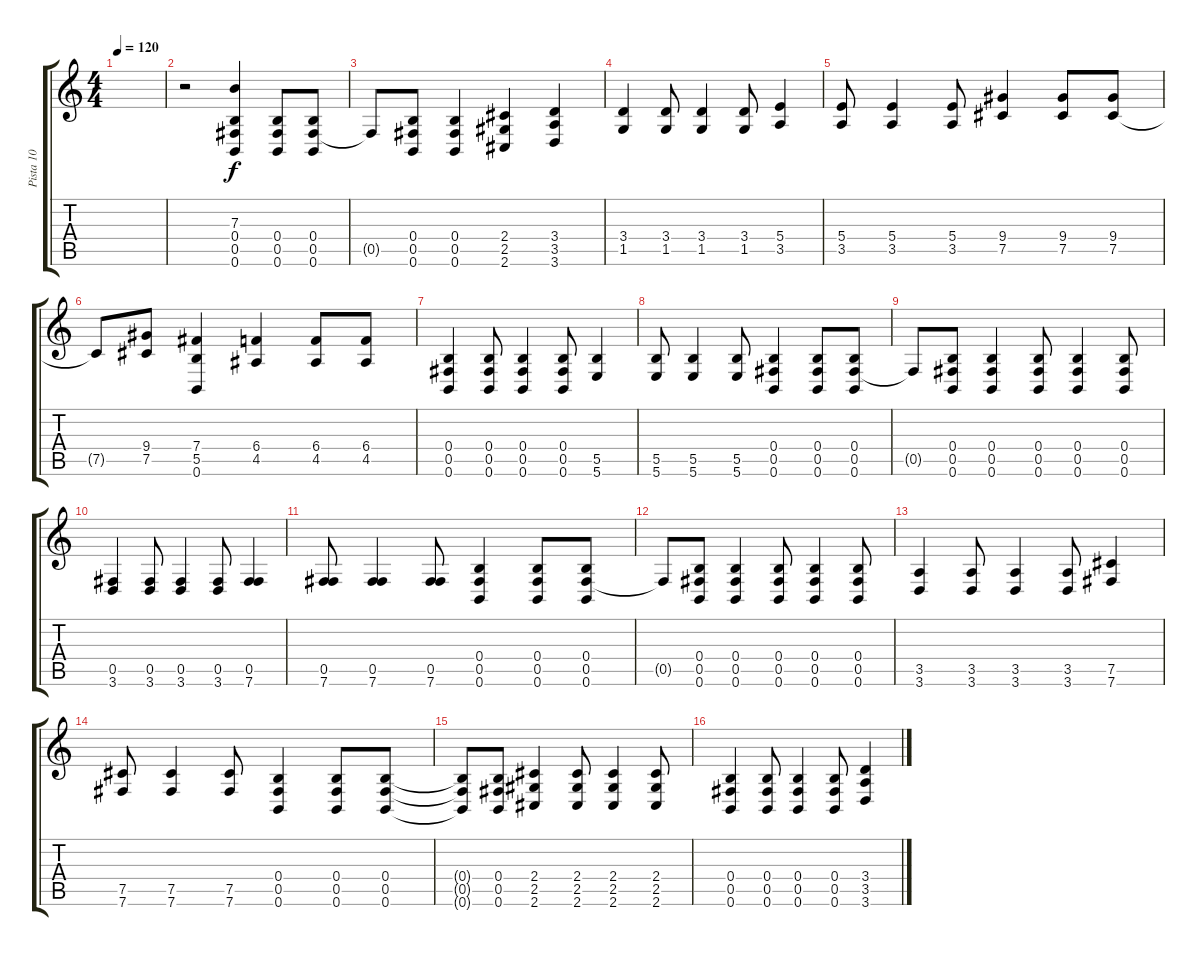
\track ("Pista 10" "Pista 10") {instrument distortionguitar}
\staff {score tabs}
\tuning (Db4 Ab3 E3 B2 Gb2 B1) {hide}
\ts (4 4)
\tempo 120
\clef g2
\ks c
|
r.2 (7.3 0.4 0.5 0.6).4 (0.4 0.5 0.6).8 (0.4 0.5 0.6).8 |
0.5{t}.8 (0.4 0.5 0.6).8 (0.4 0.5 0.6).4 (2.4 2.5 2.6).4 (3.4 3.5 3.6).4 |
(3.4 1.5).4 (3.4 1.5).8 (3.4 1.5).4 (3.4 1.5).8 (5.4 3.5).4 |
(5.4 3.5).8 (5.4 3.5).4 (5.4 3.5).8 (9.4 7.5).4 (9.4 7.5).8 (9.4 7.5).8 |
7.5{t}.8 (9.4 7.5).8 (7.4 5.5 0.6).4 (6.4 4.5).4 (6.4 4.5).8 (6.4 4.5).8 |
(0.4 0.5 0.6).4 (0.4 0.5 0.6).8 (0.4 0.5 0.6).4 (0.4 0.5 0.6).8 (5.5 5.6).4 |
(5.5 5.6).8 (5.5 5.6).4 (5.5 5.6).8 (0.4 0.5 0.6).4 (0.4 0.5 0.6).8 (0.4 0.5 0.6).8 |
0.5{t}.8 (0.4 0.5 0.6).8 (0.4 0.5 0.6).4 (0.4 0.5 0.6).8 (0.4 0.5 0.6).4 (0.4 0.5 0.6).8 |
(0.5 3.6).4 (0.5 3.6).8 (0.5 3.6).4 (0.5 3.6).8 (0.5 7.6).4 |
(0.5 7.6).8 (0.5 7.6).4 (0.5 7.6).8 (0.4 0.5 0.6).4 (0.4 0.5 0.6).8 (0.4 0.5 0.6).8 |
0.5{t}.8 (0.4 0.5 0.6).8 (0.4 0.5 0.6).4 (0.4 0.5 0.6).8 (0.4 0.5 0.6).4 (0.4 0.5 0.6).8 |
(3.5 3.6).4 (3.5 3.6).8 (3.5 3.6).4 (3.5 3.6).8 (7.5 7.6).4 |
(7.5 7.6).8 (7.5 7.6).4 (7.5 7.6).8 (0.4 0.5 0.6).4 (0.4 0.5 0.6).8 (0.4 0.5 0.6).8 |
(0.4{t} 0.5{t} 0.6{t}).8 (0.4 0.5 0.6).8 (2.4 2.5 2.6).4 (2.4 2.5 2.6).8 (2.4 2.5 2.6).4 (2.4 2.5 2.6).8 |
(0.4 0.5 0.6).4 (0.4 0.5 0.6).8 (0.4 0.5 0.6).4 (0.4 0.5 0.6).8 (3.4 3.5 3.6).4
